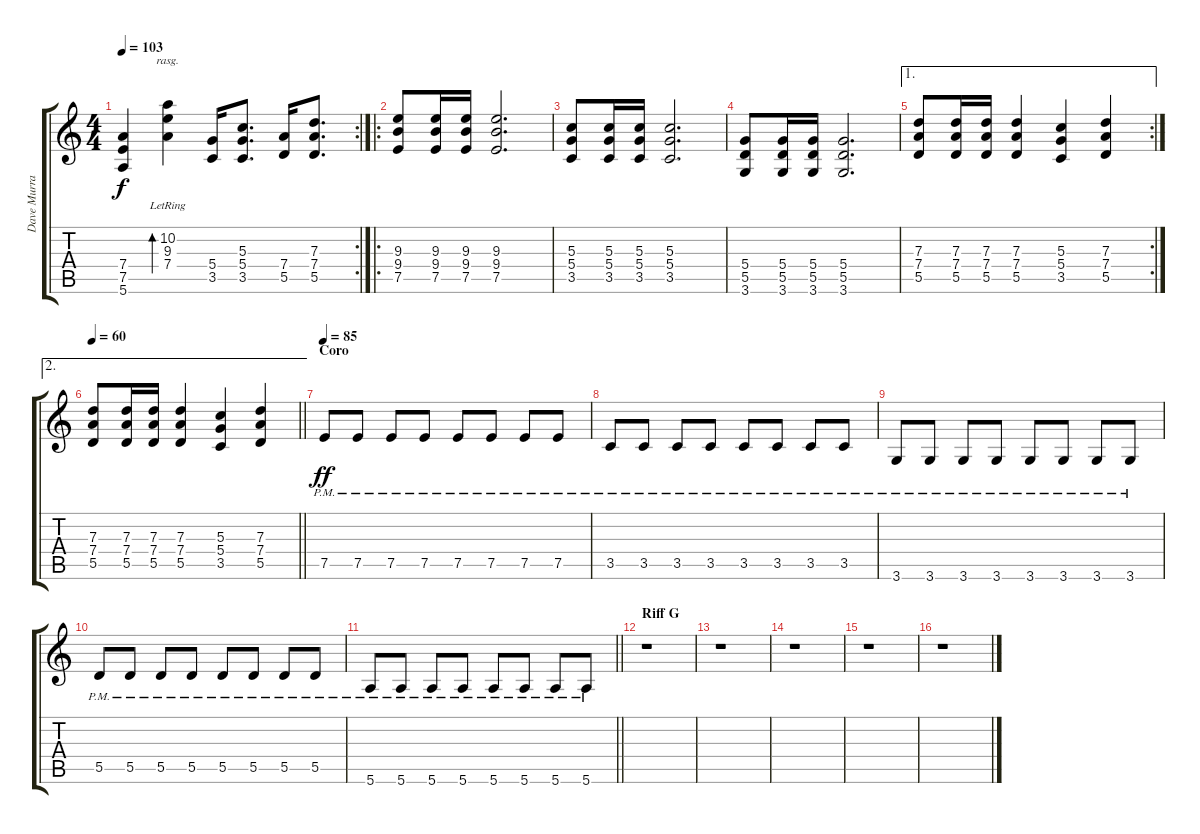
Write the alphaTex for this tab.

\track ("Dave Murray" "Dave Murra") {instrument distortionguitar}
\staff {score tabs}
\tuning (E4 B3 G3 D3 A2 E2) {hide}
\rc 2
\ts (4 4)
\tempo 103
\clef g2
\ks c
(7.4 7.5 5.6).4{dy f} (10.2 9.3 7.4{lr}).4{bd 120 rasg ii} (5.4 3.5).16 (5.3 5.4 3.5).8{d} (7.4 5.5).16 (7.3 7.4 5.5).8{d} |
\ro
(9.3 9.4 7.5).8{instrument distortionguitar} (9.3 9.4 7.5).16 (9.3 9.4 7.5).16 (9.3 9.4 7.5).2{d} |
(5.3 5.4 3.5).8 (5.3 5.4 3.5).16 (5.3 5.4 3.5).16 (5.3 5.4 3.5).2{d} |
(5.4 5.5 3.6).8 (5.4 5.5 3.6).16 (5.4 5.5 3.6).16 (5.4 5.5 3.6).2{d} |
\ae 1
\rc 2
(7.3 7.4 5.5).8 (7.3 7.4 5.5).16 (7.3 7.4 5.5).16 (7.3 7.4 5.5).4 (5.3 5.4 3.5).4 (7.3 7.4 5.5).4 |
\ae 2
\tempo 60
\barLineRight lightlight
(7.3 7.4 5.5).8 (7.3 7.4 5.5).16 (7.3 7.4 5.5).16 (7.3 7.4 5.5).4 (5.3 5.4 3.5).4 (7.3 7.4 5.5).4 |
\section ("" "Coro")
\tempo 85
7.5{pm}.8{dy ff} 7.5{pm}.8 7.5{pm}.8 7.5{pm}.8 7.5{pm}.8 7.5{pm}.8 7.5{pm}.8 7.5{pm}.8 |
3.5{pm}.8 3.5{pm}.8 3.5{pm}.8 3.5{pm}.8 3.5{pm}.8 3.5{pm}.8 3.5{pm}.8 3.5{pm}.8 |
3.6{pm}.8 3.6{pm}.8 3.6{pm}.8 3.6{pm}.8 3.6{pm}.8 3.6{pm}.8 3.6{pm}.8 3.6{pm}.8 |
5.5{pm}.8 5.5{pm}.8 5.5{pm}.8 5.5{pm}.8 5.5{pm}.8 5.5{pm}.8 5.5{pm}.8 5.5{pm}.8 |
\barLineRight lightlight
5.6{pm}.8 5.6{pm}.8 5.6{pm}.8 5.6{pm}.8 5.6{pm}.8 5.6{pm}.8 5.6{pm}.8 5.6{pm}.8 |
\section ("" "Riff G")
r.1 |
r.1 |
r.1 |
r.1 |
r.1
